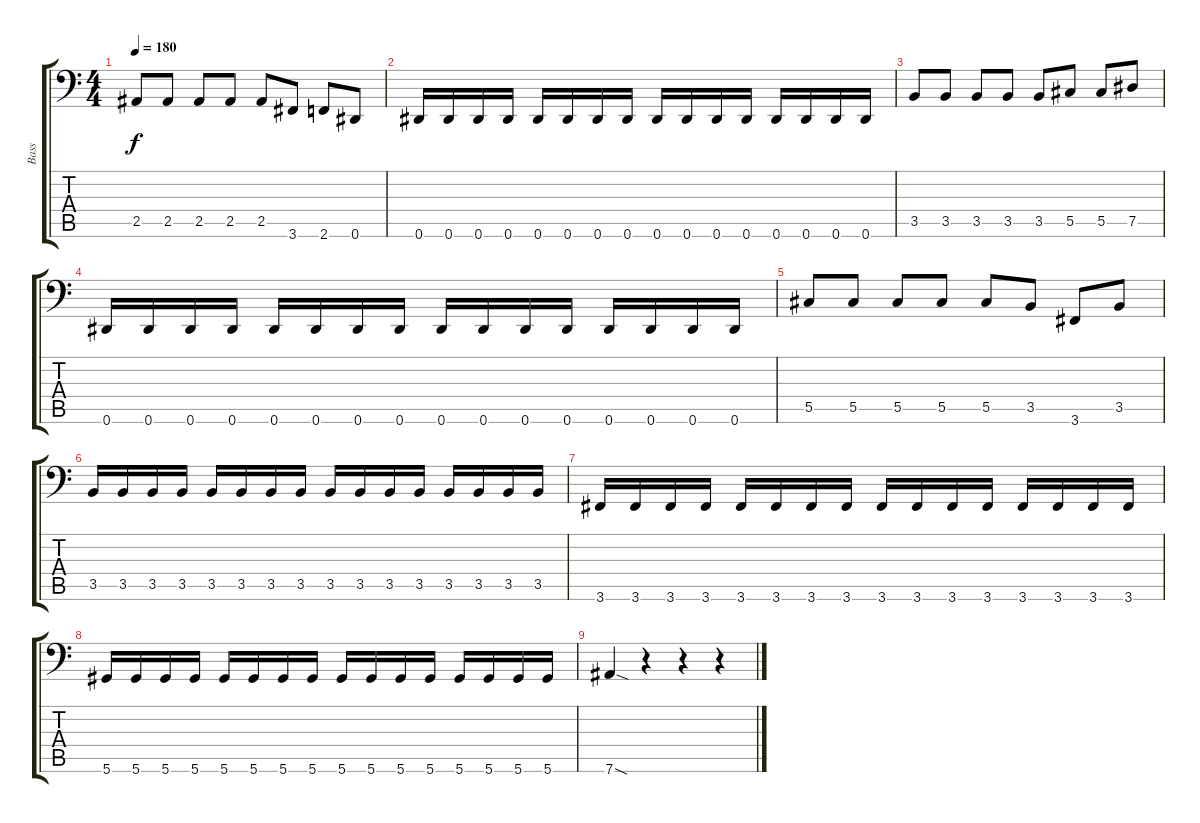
\track ("Bass" "Bass") {instrument electricbasspick}
\staff {score tabs}
\tuning (Eb3 Bb2 Gb2 Db2 Ab1 Eb1) {hide}
\ts (4 4)
\tempo 180
\clef f4
\ks c
2.5.8{dy f} 2.5.8 2.5.8 2.5.8 2.5.8 3.6.8 2.6.8 0.6.8 |
0.6.16 0.6.16 0.6.16 0.6.16 0.6.16 0.6.16 0.6.16 0.6.16 0.6.16 0.6.16 0.6.16 0.6.16 0.6.16 0.6.16 0.6.16 0.6.16 |
3.5.8 3.5.8 3.5.8 3.5.8 3.5.8 5.5.8 5.5.8 7.5.8 |
0.6.16 0.6.16 0.6.16 0.6.16 0.6.16 0.6.16 0.6.16 0.6.16 0.6.16 0.6.16 0.6.16 0.6.16 0.6.16 0.6.16 0.6.16 0.6.16 |
5.5.8 5.5.8 5.5.8 5.5.8 5.5.8 3.5.8 3.6.8 3.5.8 |
3.5.16 3.5.16 3.5.16 3.5.16 3.5.16 3.5.16 3.5.16 3.5.16 3.5.16 3.5.16 3.5.16 3.5.16 3.5.16 3.5.16 3.5.16 3.5.16 |
3.6.16 3.6.16 3.6.16 3.6.16 3.6.16 3.6.16 3.6.16 3.6.16 3.6.16 3.6.16 3.6.16 3.6.16 3.6.16 3.6.16 3.6.16 3.6.16 |
5.6.16 5.6.16 5.6.16 5.6.16 5.6.16 5.6.16 5.6.16 5.6.16 5.6.16 5.6.16 5.6.16 5.6.16 5.6.16 5.6.16 5.6.16 5.6.16 |
7.6{sod}.4 r.4 r.4 r.4
